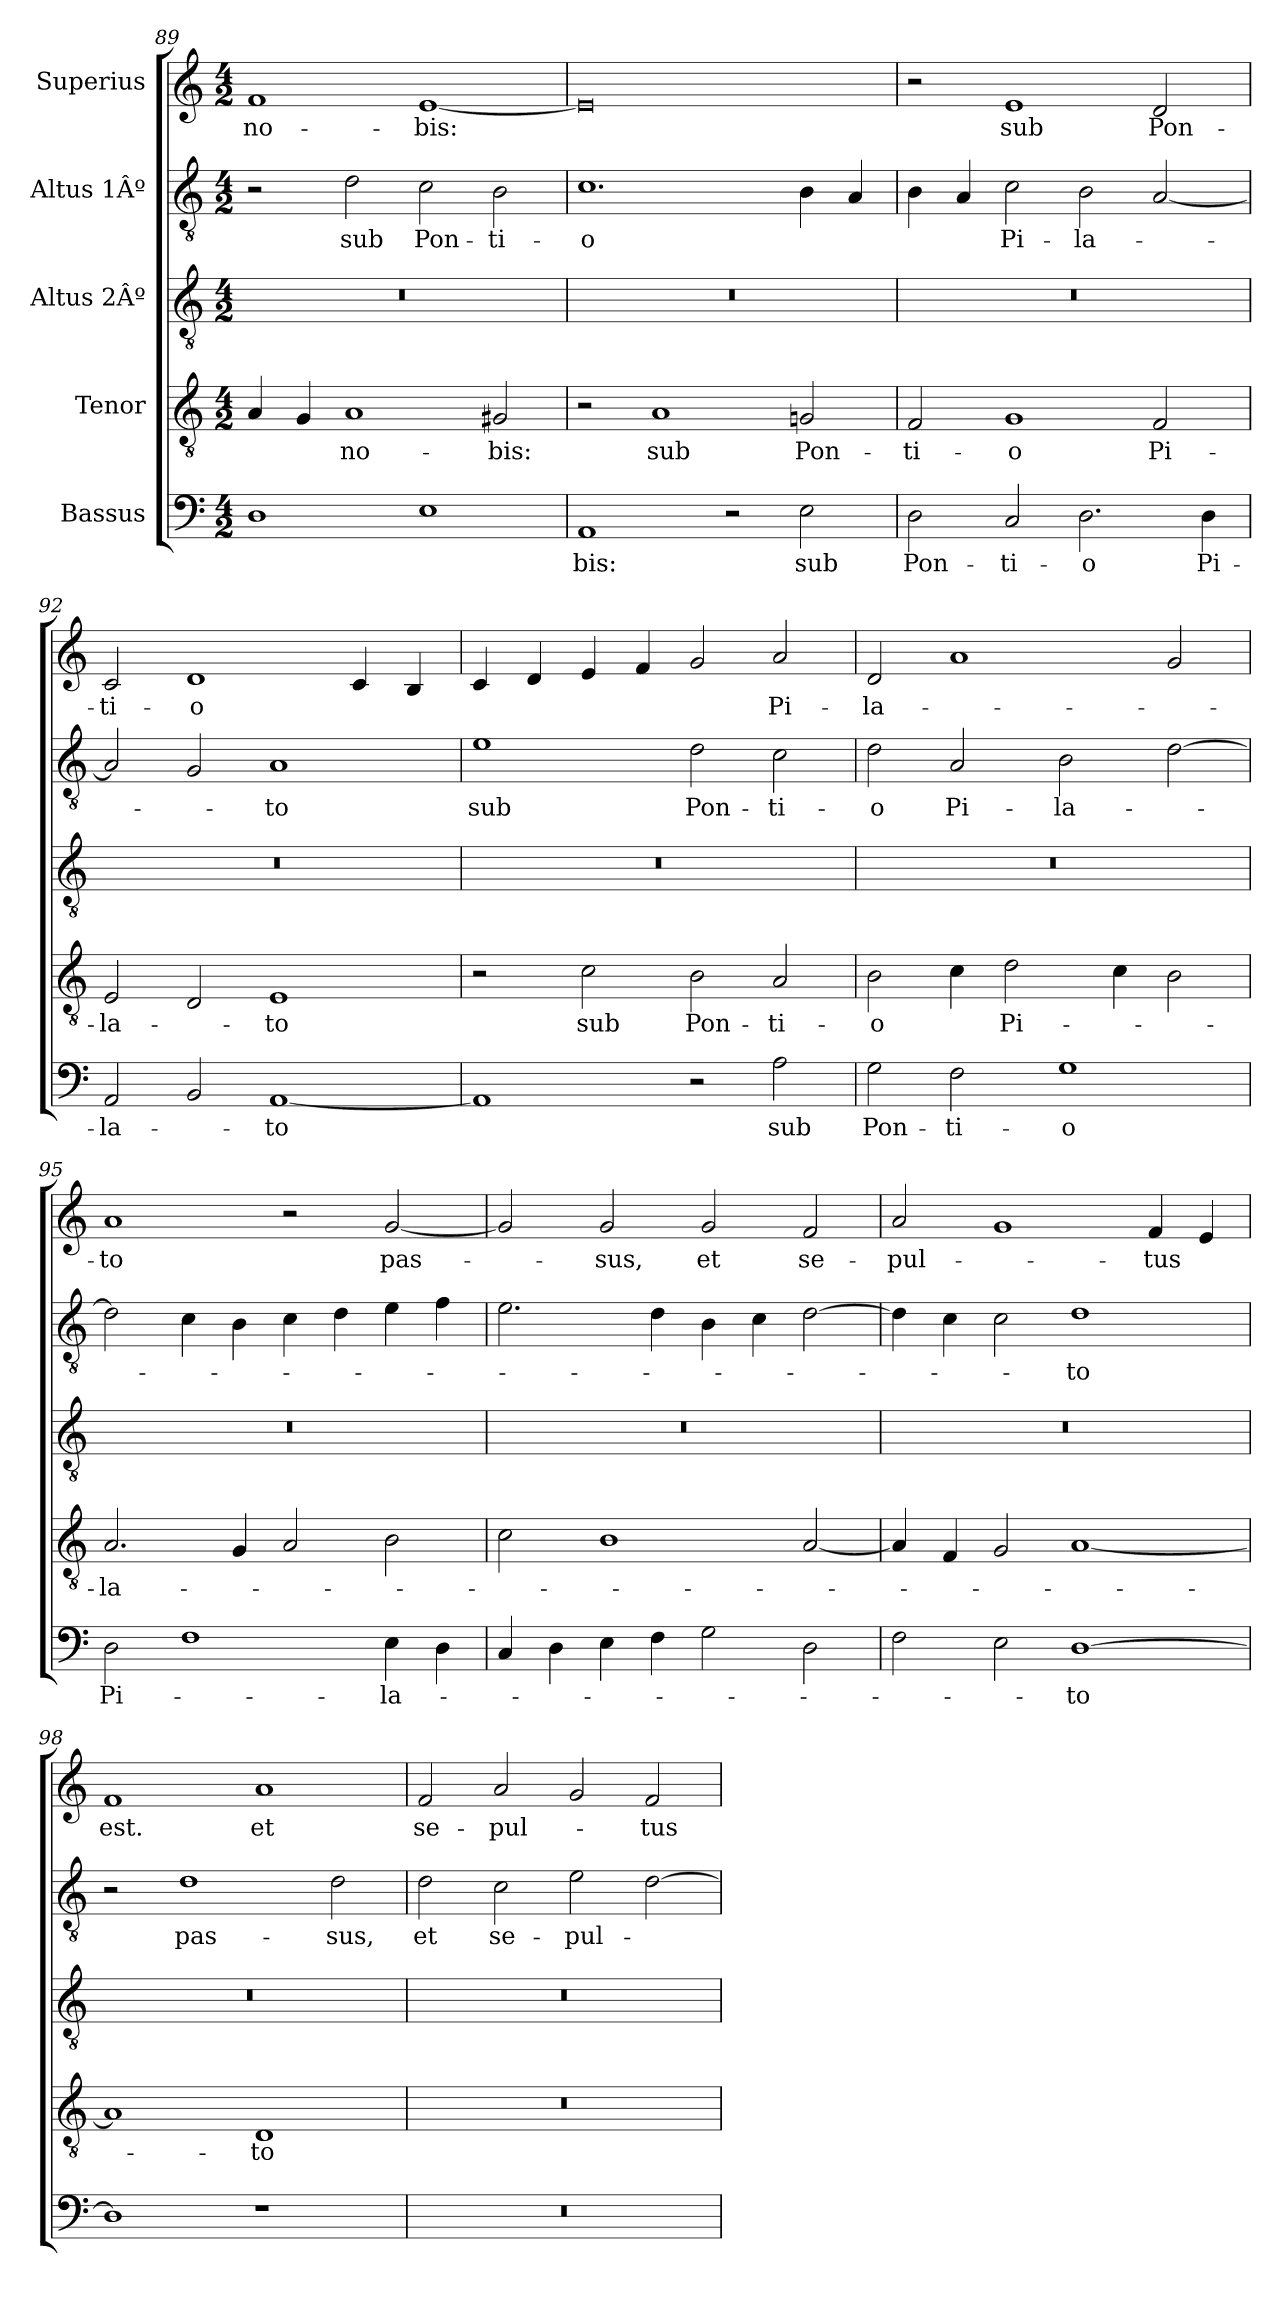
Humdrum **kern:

**kern	**text	**kern	**text	**kern	**kern	**text	**kern	**text
*part5	*part5	*part4	*part4	*part3	*part2	*part2	*part1	*part1
*staff5	*staff5	*staff4	*staff4	*staff3	*staff2	*staff2	*staff1	*staff1
*I"Bassus	*	*I"Tenor	*	*I"Altus 2Âº	*I"Altus 1Âº	*	*I"Superius	*
*clefF4	*	*clefGv2	*	*clefGv2	*clefGv2	*	*clefG2	*
*k[]	*	*k[]	*	*k[]	*k[]	*	*k[]	*
*M4/2	*	*M4/2	*	*M4/2	*M4/2	*	*M4/2	*
=89	=89	=89	=89	=89	=89	=89	=89	=89
1D\	.	4A/	.	0r	2r	.	1f/	no-
.	.	4G/	.	.	.	.	.	.
.	.	1A/	no-	.	2d\	sub	.	.
1E\	.	.	.	.	2c\	Pon-	[1e/	-bis:
.	.	2G#X/	-bis:	.	2B\	-ti-	.	.
=90	=90	=90	=90	=90	=90	=90	=90	=90
1AA/	-bis:	2r	.	0r	1.c\	-o	0e/]	.
.	.	1A/	sub	.	.	.	.	.
2r	.	.	.	.	.	.	.	.
2E\	sub	2Gn/	Pon-	.	4B\	.	.	.
.	.	.	.	.	4A/	.	.	.
=91	=91	=91	=91	=91	=91	=91	=91	=91
2D\	Pon-	2F/	-ti-	0r	4B\	.	2r	.
.	.	.	.	.	4A/	.	.	.
2C/	-ti-	1G/	-o	.	2c\	Pi-	1e/	sub
2.D\	-o	.	.	.	2B\	-la-	.	.
.	.	2F/	Pi-	.	[2A/	.	2d/	Pon-
4D\	Pi-	.	.	.	.	.	.	.
=92	=92	=92	=92	=92	=92	=92	=92	=92
2AA/	-la-	2E/	-la-	0r	2A/]	.	2c/	-ti-
2BB/	.	2D/	.	.	2G/	.	1d/	-o
[1AA/	-to	1E/	-to	.	1A/	-to	.	.
.	.	.	.	.	.	.	4c/	.
.	.	.	.	.	.	.	4B/	.
=93	=93	=93	=93	=93	=93	=93	=93	=93
1AA/]	.	2r	.	0r	1e\	sub	4c/	.
.	.	.	.	.	.	.	4d/	.
.	.	2c\	sub	.	.	.	4e/	.
.	.	.	.	.	.	.	4f/	.
2r	.	2B\	Pon-	.	2d\	Pon-	2g/	.
2A\	sub	2A/	-ti-	.	2c\	-ti-	2a/	Pi-
=94	=94	=94	=94	=94	=94	=94	=94	=94
2G\	Pon-	2B\	-o	0r	2d\	-o	2d/	-la-
2F\	-ti-	4c\	.	.	2A/	Pi-	1a/	.
.	.	2d\	Pi-	.	.	.	.	.
1G\	-o	.	.	.	2B\	-la-	.	.
.	.	4c\	.	.	.	.	.	.
.	.	2B\	.	.	[2d\	.	2g/	.
=95	=95	=95	=95	=95	=95	=95	=95	=95
2D\	Pi-	2.A/	-la-	0r	2d\]	.	1a/	-to
1F\	.	.	.	.	4c\	.	.	.
.	.	4G/	.	.	4B\	.	.	.
.	.	2A/	.	.	4c\	.	2r	.
.	.	.	.	.	4d\	.	.	.
4E\	-la-	2B\	.	.	4e\	.	[2g/	pas-
4D\	.	.	.	.	4f\	.	.	.
=96	=96	=96	=96	=96	=96	=96	=96	=96
4C/	.	2c\	.	0r	2.e\	.	2g/]	.
4D\	.	.	.	.	.	.	.	.
4E\	.	1B\	.	.	.	.	2g/	-sus,
4F\	.	.	.	.	4d\	.	.	.
2G\	.	.	.	.	4B\	.	2g/	et
.	.	.	.	.	4c\	.	.	.
2D\	.	[2A/	.	.	[2d\	.	2f/	se-
=97	=97	=97	=97	=97	=97	=97	=97	=97
2F\	.	4A/]	.	0r	4d\]	.	2a/	-pul-
.	.	4F/	.	.	4c\	.	.	.
2E\	.	2G/	.	.	2c\	.	1g/	.
[1D\	-to	[1A/	.	.	1d\	-to	.	.
.	.	.	.	.	.	.	4f/	-tus
.	.	.	.	.	.	.	4e/	.
=98	=98	=98	=98	=98	=98	=98	=98	=98
1D\]	.	1A/]	.	0r	2r	.	1f/	est.
.	.	.	.	.	1d\	pas-	.	.
1r	.	1D/	-to	.	.	.	1a/	et
.	.	.	.	.	2d\	-sus,	.	.
=99	=99	=99	=99	=99	=99	=99	=99	=99
0r	.	0r	.	0r	2d\	et	2f/	se-
.	.	.	.	.	2c\	se-	2a/	-pul-
.	.	.	.	.	2e\	-pul-	2g/	.
.	.	.	.	.	[2d\	.	2f/	-tus
=	=	=	=	=	=	=	=	=
*-	*-	*-	*-	*-	*-	*-	*-	*-
